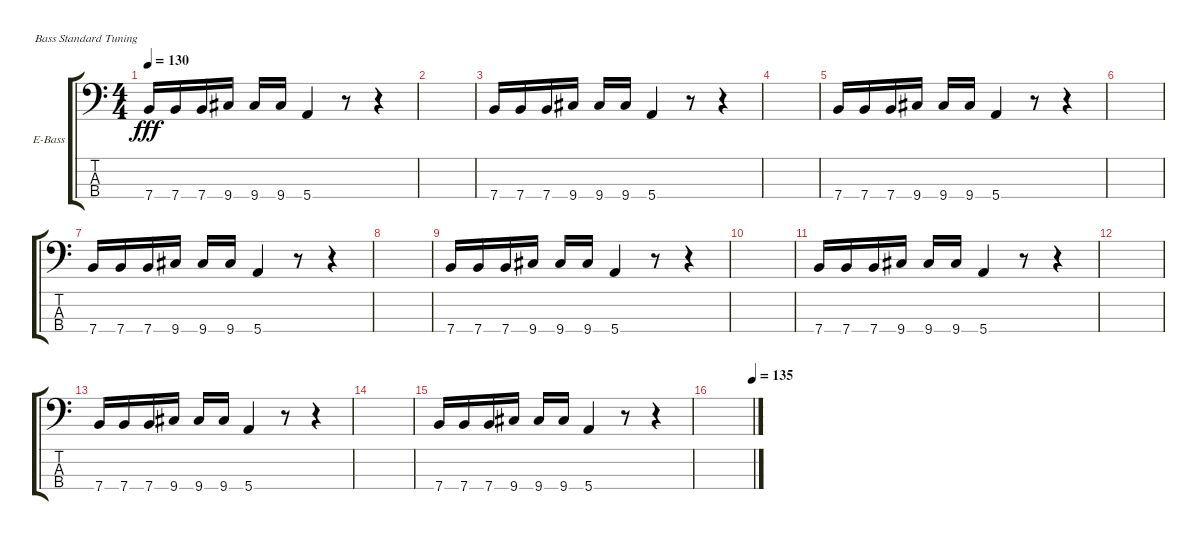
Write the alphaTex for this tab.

\defaultSystemsLayout 4
\bracketExtendMode groupsimilarinstruments
\firstSystemTrackNameOrientation horizontal
\otherSystemsTrackNameOrientation horizontal
\track ("O`Malley" "E-Bass") {instrument electricbassfinger}
\staff {score tabs}
\tuning (G2 D2 A1 E1)
\ts (4 4)
\tempo 130
\clef f4
\ks c
7.4.16{dy fff} 7.4.16 7.4.16 9.4.16 9.4.16 9.4.16 5.4.4 r.8 r.4 |
|
7.4.16 7.4.16 7.4.16 9.4.16 9.4.16 9.4.16 5.4.4 r.8 r.4 |
|
7.4.16 7.4.16 7.4.16 9.4.16 9.4.16 9.4.16 5.4.4 r.8 r.4 |
|
7.4.16 7.4.16 7.4.16 9.4.16 9.4.16 9.4.16 5.4.4 r.8 r.4 |
|
7.4.16 7.4.16 7.4.16 9.4.16 9.4.16 9.4.16 5.4.4 r.8 r.4 |
|
7.4.16 7.4.16 7.4.16 9.4.16 9.4.16 9.4.16 5.4.4 r.8 r.4 |
|
7.4.16 7.4.16 7.4.16 9.4.16 9.4.16 9.4.16 5.4.4 r.8 r.4 |
|
7.4.16 7.4.16 7.4.16 9.4.16 9.4.16 9.4.16 5.4.4 r.8 r.4 |
\tempo (135 1)
